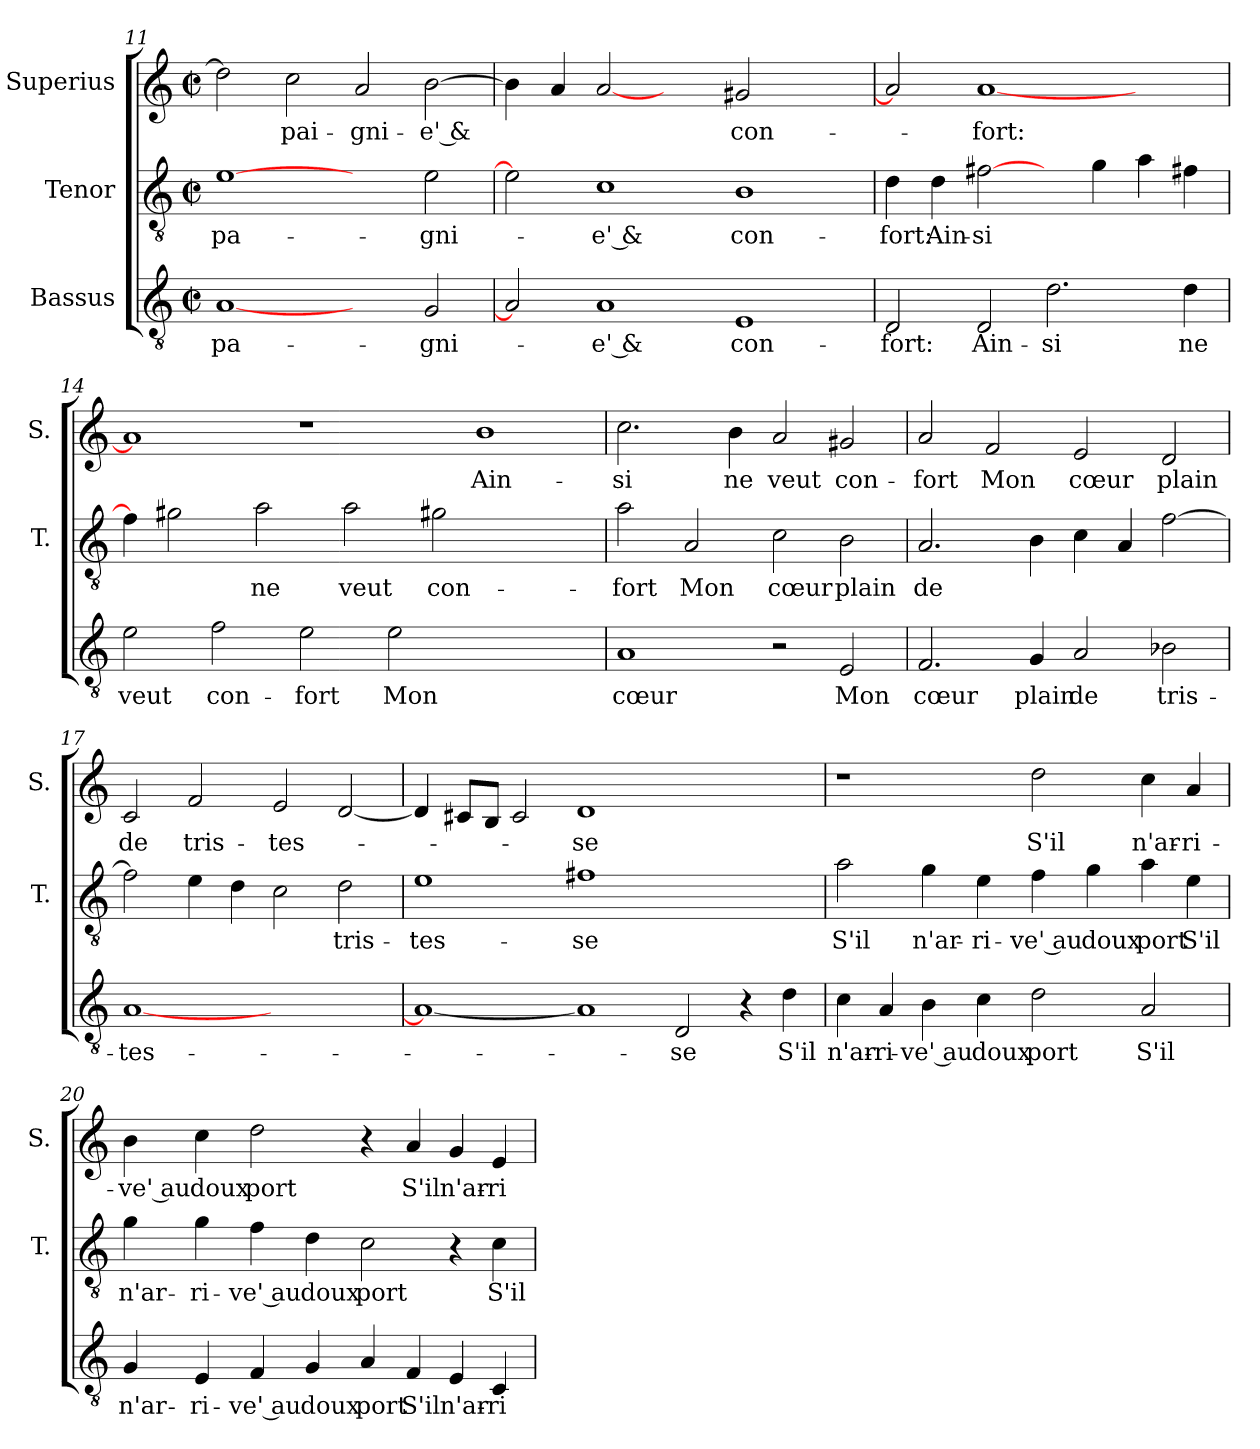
**kern	**text	**kern	**text	**kern	**text
*part3	*part3	*part2	*part2	*part1	*part1
*staff3	*staff3	*staff2	*staff2	*staff1	*staff1
*I"Bassus	*	*I"Tenor	*	*I"Superius	*
*	*	*I'T.	*	*I'S.	*
*clefGv2	*	*clefGv2	*	*clefG2	*
*k[]	*	*k[]	*	*k[]	*
*C:	*	*C:	*	*C:	*
*M2/2	*	*M2/2	*	*M2/2	*
*met(c|)	*	*met(c|)	*	*met(c|)	*
=11	=11	=11	=11	=11	=11
[1A/	-pa-	[1e\	-pa-	2dd\]	.
.	.	.	.	2cc\	-pai-
2ryy	.	2ryy	.	2a/	-gni-
2G/	-gni-	2e\	-gni-	[2b\	-e' &
=12	=12	=12	=12	=12	=12
2A/]	.	2e\]	.	4b\]	.
.	.	.	.	4a/	.
1A/	-e' &	1c\	-e' &	[2a/	.
.	.	.	.	2ryy	.
1E/	con-	1B\	con-	2g#X/	con-
.	.	.	.	2ryy	.
=13	=13	=13	=13	=13	=13
2D/	-fort:	4d\	-fort:	2a/]	.
.	.	4d\	Ain-	.	.
2D/	Ain-	[2f#X\	-si	[1a/	-fort:
2.d\	-si	4ryy	.	.	.
.	.	4g\	.	.	.
.	.	4a\	.	2ryy	.
4d\	ne	4f#X\	.	.	.
=14	=14	=14	=14	=14	=14
2e\	veut	4f#\]	.	1a/]	.
.	.	2g#X\	.	.	.
2f\	con-	.	.	.	.
.	.	2a\	ne	.	.
2e\	-fort	.	.	1r	.
.	.	2a\	veut	.	.
2e\	Mon	.	.	.	.
.	.	2g#X\	con-	.	.
1ryy	.	.	.	1b\	Ain-
.	.	2.ryy	.	.	.
!!LO:LB:g=z
=15	=15	=15	=15	=15	=15
1A/	cœur	2a\	-fort	2.cc\	-si
.	.	2A/	Mon	.	.
.	.	.	.	4b\	ne
2r	.	2c\	cœur	2a/	veut
2E/	Mon	2B\	plain	2g#X/	con-
=16	=16	=16	=16	=16	=16
2.F/	cœur	2.A/	de	2a/	-fort
.	.	.	.	2f/	Mon
4G/	plain	4B\	.	.	.
2A/	de	4c\	.	2e/	cœur
.	.	4A/	.	.	.
2B-X\	tris-	[2f\	.	2d/	plain
=17	=17	=17	=17	=17	=17
[1A/	-tes-	2f\]	.	2c/	de
.	.	4e\	.	2f/	tris-
.	.	4d\	.	.	.
1ryy	.	2c\	.	2e/	-tes-
.	.	2d\	tris-	[2d/	.
=18	=18	=18	=18	=18	=18
1A/_	.	1e\	-tes-	4d/]	.
.	.	.	.	8c#X/L	.
.	.	.	.	8B/J	.
.	.	.	.	2c#/	.
1A/]	.	1f#X\	-se	1d/	-se
2D/	-se	1ryy	.	1ryy	.
4r	.	.	.	.	.
4d\	S'il	.	.	.	.
=19	=19	=19	=19	=19	=19
4c\	n'ar-	2a\	S'il	1r	.
4A/	-ri-	.	.	.	.
4B\	-ve' au	4g\	n'ar-	.	.
4c\	doux	4e\	-ri-	.	.
2d\	port	4f\	-ve' au	2dd\	S'il
.	.	4g\	doux	.	.
2A/	S'il	4a\	port	4cc\	n'ar-
.	.	4e\	S'il	4a/	-ri-
!!LO:PB:g=z
=20	=20	=20	=20	=20	=20
4G/	n'ar-	4g\	n'ar-	4b\	-ve' au
4E/	-ri-	4g\	-ri-	4cc\	doux
4F/	-ve' au	4f\	-ve' au	2dd\	port
4G/	doux	4d\	doux	.	.
4A/	port	2c\	port	4r	.
4F/	S'il	.	.	4a/	S'il
4E/	n'ar-	4r	.	4g/	n'ar-
4C/	-ri-	4c\	S'il	4e/	-ri-
=	=	=	=	=	=
*-	*-	*-	*-	*-	*-
